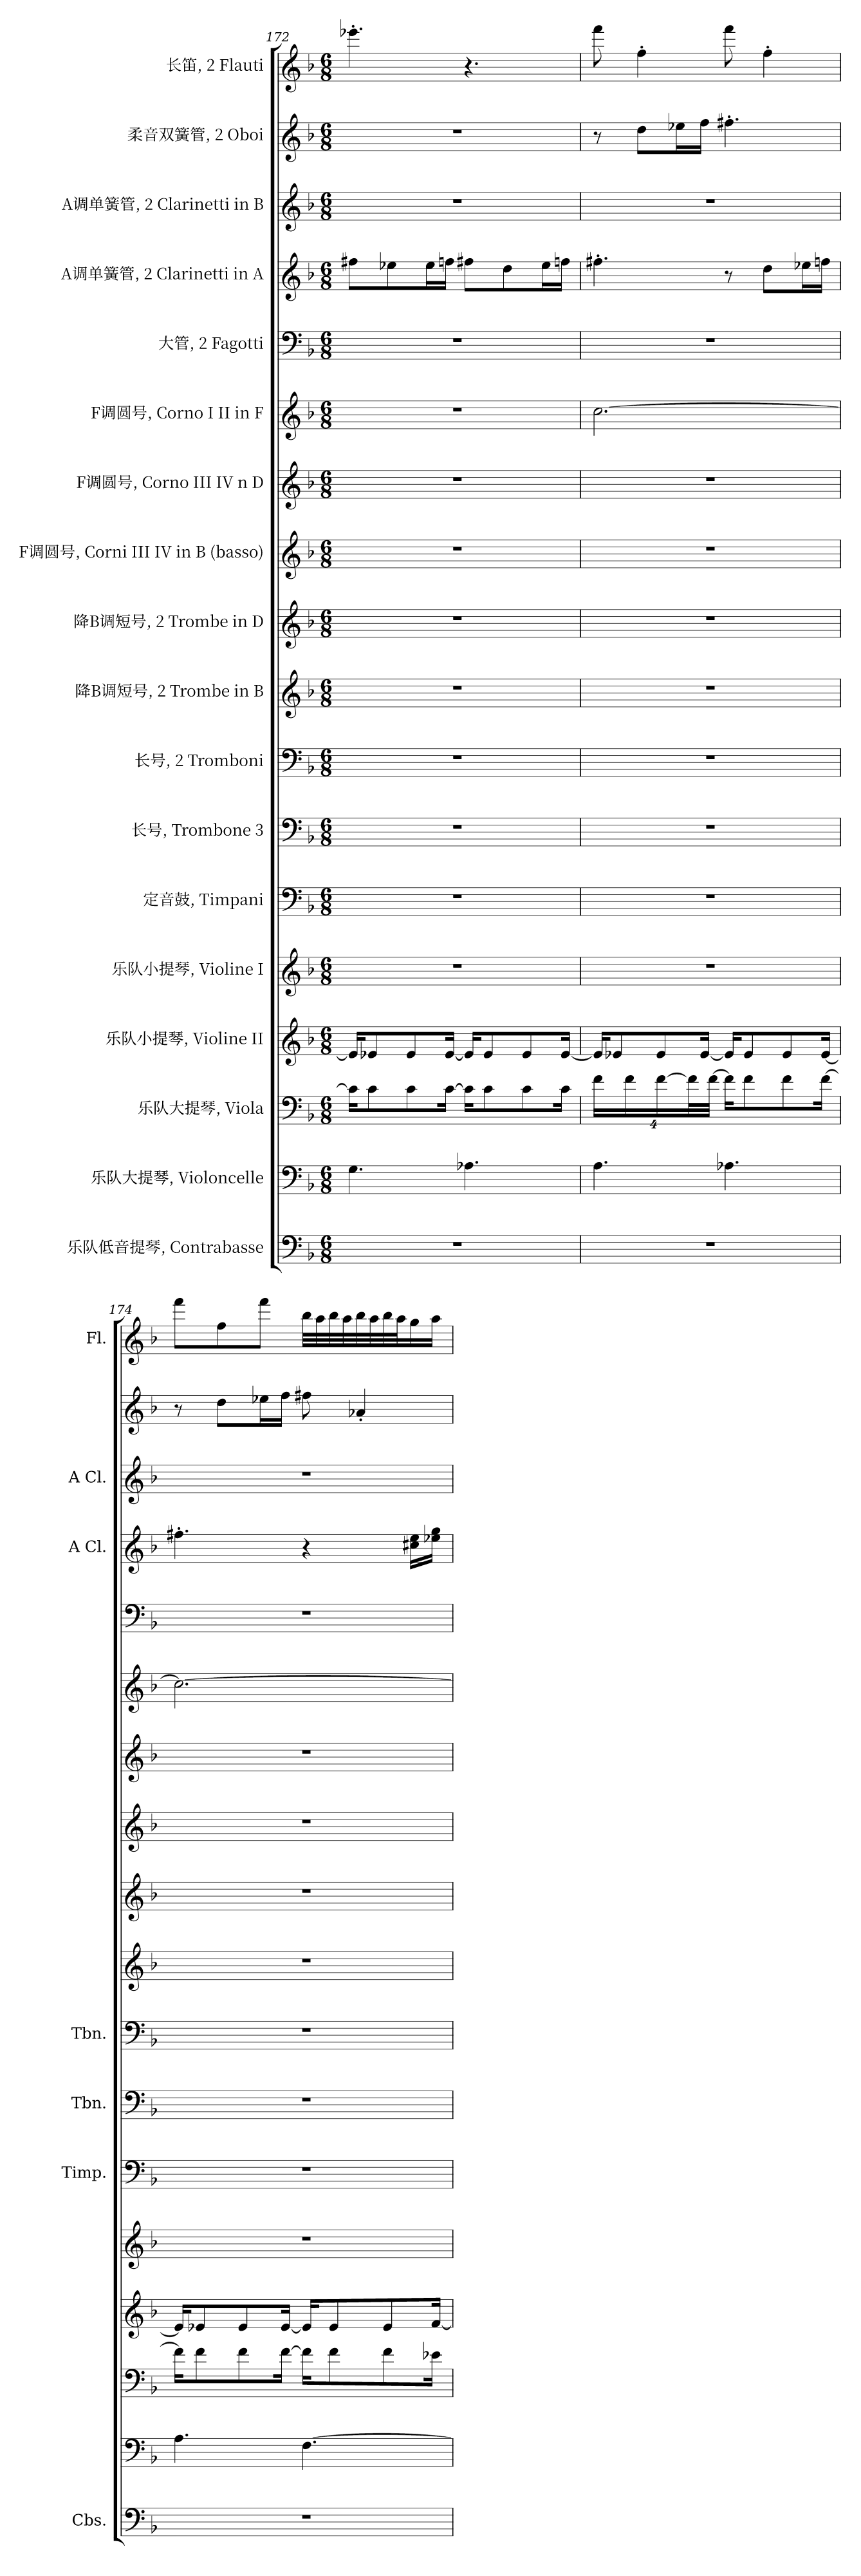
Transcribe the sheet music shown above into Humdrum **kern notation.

**kern	**kern	**kern	**kern	**kern	**kern	**kern	**kern	**kern	**kern	**kern	**kern	**kern	**kern	**kern	**kern	**kern	**kern
*part18	*part17	*part16	*part15	*part14	*part13	*part12	*part11	*part10	*part9	*part8	*part7	*part6	*part5	*part4	*part3	*part2	*part1
*staff18	*staff17	*staff16	*staff15	*staff14	*staff13	*staff12	*staff11	*staff10	*staff9	*staff8	*staff7	*staff6	*staff5	*staff4	*staff3	*staff2	*staff1
*I"乐队低音提琴, Contrabasse	*I"乐队大提琴, Violoncelle	*I"乐队大提琴, Viola	*I"乐队小提琴, Violine II	*I"乐队小提琴, Violine I	*I"定音鼓, Timpani	*I"长号, Trombone 3	*I"长号, 2 Tromboni	*I"降B调短号, 2 Trombe in B	*I"降B调短号, 2 Trombe in D	*I"F调圆号, Corni III IV in B (basso)	*I"F调圆号, Corno III IV n D	*I"F调圆号, Corno I II in F	*I"大管, 2 Fagotti	*I"A调单簧管, 2 Clarinetti in A	*I"A调单簧管, 2 Clarinetti in B	*I"柔音双簧管, 2 Oboi	*I"长笛, 2 Flauti
*I'Cbs.	*	*	*	*	*I'Timp.	*I'Tbn.	*I'Tbn.	*	*	*	*	*	*	*I'A Cl.	*I'A Cl.	*	*I'Fl.
*clefF4	*clefF4	*clefF4	*clefG2	*clefG2	*clefF4	*clefF4	*clefF4	*clefG2	*clefG2	*clefG2	*clefG2	*clefG2	*clefF4	*clefG2	*clefG2	*clefG2	*clefG2
*ITrd7c12	*	*	*	*	*	*	*	*ITrd1c2	*ITrd1c2	*ITrd4c7	*ITrd4c7	*ITrd4c7	*	*ITrd2c3	*ITrd2c3	*ITrd2c3	*
*k[b-]	*k[b-]	*k[b-]	*k[b-]	*k[b-]	*k[b-]	*k[b-]	*k[b-]	*k[b-e-a-]	*k[b-e-a-]	*k[b-e-]	*k[b-e-]	*k[b-e-]	*k[b-]	*k[f#c#]	*k[f#c#]	*k[f#c#]	*k[b-]
*M6/8	*M6/8	*M6/8	*M6/8	*M6/8	*M6/8	*M6/8	*M6/8	*M6/8	*M6/8	*M6/8	*M6/8	*M6/8	*M6/8	*M6/8	*M6/8	*M6/8	*M6/8
*MM91	*MM91	*MM91	*MM91	*MM91	*MM91	*MM91	*MM91	*MM91	*MM91	*MM91	*MM91	*MM91	*MM91	*MM91	*MM91	*MM91	*MM91
=172	=172	=172	=172	=172	=172	=172	=172	=172	=172	=172	=172	=172	=172	=172	=172	=172	=172
2.r	4.G\	16c\KL]	16e-/KL]	2.r	2.r	2.r	2.r	2.r	2.r	2.r	2.r	2.r	2.r	8dd#X\L	2.r	2.r	4.eee-X'\
.	.	8c\	8e-X/	.	.	.	.	.	.	.	.	.	.	.	.	.	.
.	.	.	.	.	.	.	.	.	.	.	.	.	.	8ccn\	.	.	.
.	.	8c\	8e-/	.	.	.	.	.	.	.	.	.	.	.	.	.	.
.	.	.	.	.	.	.	.	.	.	.	.	.	.	16cc\L	.	.	.
.	.	[16c\Jk	[16e-/Jk	.	.	.	.	.	.	.	.	.	.	16ddn\JJ	.	.	.
*	*	*	*	*	*	*	*	*	*	*	*	*	*	*	*	*	*MM93
.	4.A-X\	16c\KL]	16e-/KL]	.	.	.	.	.	.	.	.	.	.	8dd#X\L	.	.	4.r
.	.	8c\	8e-/	.	.	.	.	.	.	.	.	.	.	.	.	.	.
.	.	.	.	.	.	.	.	.	.	.	.	.	.	8b\	.	.	.
.	.	8c\	8e-/	.	.	.	.	.	.	.	.	.	.	.	.	.	.
.	.	.	.	.	.	.	.	.	.	.	.	.	.	16cc\L	.	.	.
.	.	16c\Jk	[16e-/Jk	.	.	.	.	.	.	.	.	.	.	16ddn\JJ	.	.	.
=173	=173	=173	=173	=173	=173	=173	=173	=173	=173	=173	=173	=173	=173	=173	=173	=173	=173
*	*	*Xbrackettup	*	*	*	*	*	*	*	*	*	*	*	*	*	*	*
*	*	*	*	*	*	*	*	*	*	*	*	*	*	*	*	*	*MM91
2.r	4.A\	32%3f\L	16e-/KL]	2.r	2.r	2.r	2.r	2.r	2.r	2.r	2.r	[2.f\	2.r	4.dd#X'\	2.r	8r	8fff\
.	.	.	8e-X/	.	.	.	.	.	.	.	.	.	.	.	.	.	.
.	.	32%3f\	.	.	.	.	.	.	.	.	.	.	.	.	.	.	.
*	*	*	*	*	*	*	*	*	*	*	*	*	*	*	*	*	*MM94
.	.	.	.	.	.	.	.	.	.	.	.	.	.	.	.	8b\L	4ff'\
.	.	[32%3f\	8e-/	.	.	.	.	.	.	.	.	.	.	.	.	.	.
.	.	.	.	.	.	.	.	.	.	.	.	.	.	.	.	16ccn\L	.
.	.	64%3f\L]	.	.	.	.	.	.	.	.	.	.	.	.	.	.	.
.	.	.	[16e-/Jk	.	.	.	.	.	.	.	.	.	.	.	.	16dd\JJ	.
.	.	[64%3f\JJ	.	.	.	.	.	.	.	.	.	.	.	.	.	.	.
*	*	*	*	*	*	*	*	*	*	*	*	*	*	*	*	*	*MM91
.	4.A-X\	16f\KL]	16e-/KL]	.	.	.	.	.	.	.	.	.	.	8r	.	4.dd#X'\	8fff\
.	.	8f\	8e-/	.	.	.	.	.	.	.	.	.	.	.	.	.	.
*	*	*	*	*	*	*	*	*	*	*	*	*	*	*	*	*	*MM94
.	.	.	.	.	.	.	.	.	.	.	.	.	.	8b\L	.	.	4ff'\
.	.	8f\	8e-/	.	.	.	.	.	.	.	.	.	.	.	.	.	.
.	.	.	.	.	.	.	.	.	.	.	.	.	.	16ccn\L	.	.	.
.	.	[16f\Jk	[16e-/Jk	.	.	.	.	.	.	.	.	.	.	16ddn\JJ	.	.	.
!!LO:PB:g=z
=174	=174	=174	=174	=174	=174	=174	=174	=174	=174	=174	=174	=174	=174	=174	=174	=174	=174
*	*	*	*	*	*	*	*	*	*	*	*	*	*	*	*	*	*MM90
2.r	4.A\	16f\KL]	16e-/KL]	2.r	2.r	2.r	2.r	2.r	2.r	2.r	2.r	2.f\_	2.r	4.dd#X'\	2.r	8r	8fff\L
.	.	8f\	8e-X/	.	.	.	.	.	.	.	.	.	.	.	.	.	.
*	*	*	*	*	*	*	*	*	*	*	*	*	*	*	*	*	*MM93
.	.	.	.	.	.	.	.	.	.	.	.	.	.	.	.	8b\L	8ff\
.	.	8f\	8e-/	.	.	.	.	.	.	.	.	.	.	.	.	.	.
.	.	.	.	.	.	.	.	.	.	.	.	.	.	.	.	16ccn\L	8fff\J
.	.	[16f\Jk	[16e-/Jk	.	.	.	.	.	.	.	.	.	.	.	.	16dd\JJ	.
*	*	*	*	*	*	*	*	*	*	*	*	*	*	*	*	*	*MM89
.	[4.F\	16f\KL]	16e-/KL]	.	.	.	.	.	.	.	.	.	.	4r	.	8dd#X\	32bb-\LLL
.	.	.	.	.	.	.	.	.	.	.	.	.	.	.	.	.	32aa\
.	.	8f\	8e-/	.	.	.	.	.	.	.	.	.	.	.	.	.	32bb-\
.	.	.	.	.	.	.	.	.	.	.	.	.	.	.	.	.	32aa\
*	*	*	*	*	*	*	*	*	*	*	*	*	*	*	*	*	*MM91
.	.	.	.	.	.	.	.	.	.	.	.	.	.	.	.	4fn'/	32bb-\
.	.	.	.	.	.	.	.	.	.	.	.	.	.	.	.	.	32aa\
.	.	8f\	8e-/	.	.	.	.	.	.	.	.	.	.	.	.	.	32bb-\
.	.	.	.	.	.	.	.	.	.	.	.	.	.	.	.	.	32aa\J
*	*	*	*	*	*	*	*	*	*	*	*	*	*	*	*	*	*MM85
.	.	.	.	.	.	.	.	.	.	.	.	.	.	16a#X\ 16cc#\LL	.	.	16gg\
*	*	*	*	*	*	*	*	*	*	*	*	*	*	*	*	*	*MM77
.	.	16e-X\Jk	[16f/Jk	.	.	.	.	.	.	.	.	.	.	16ccn\ 16ee\JJ	.	.	16aa\JJ
=	=	=	=	=	=	=	=	=	=	=	=	=	=	=	=	=	=
*-	*-	*-	*-	*-	*-	*-	*-	*-	*-	*-	*-	*-	*-	*-	*-	*-	*-
